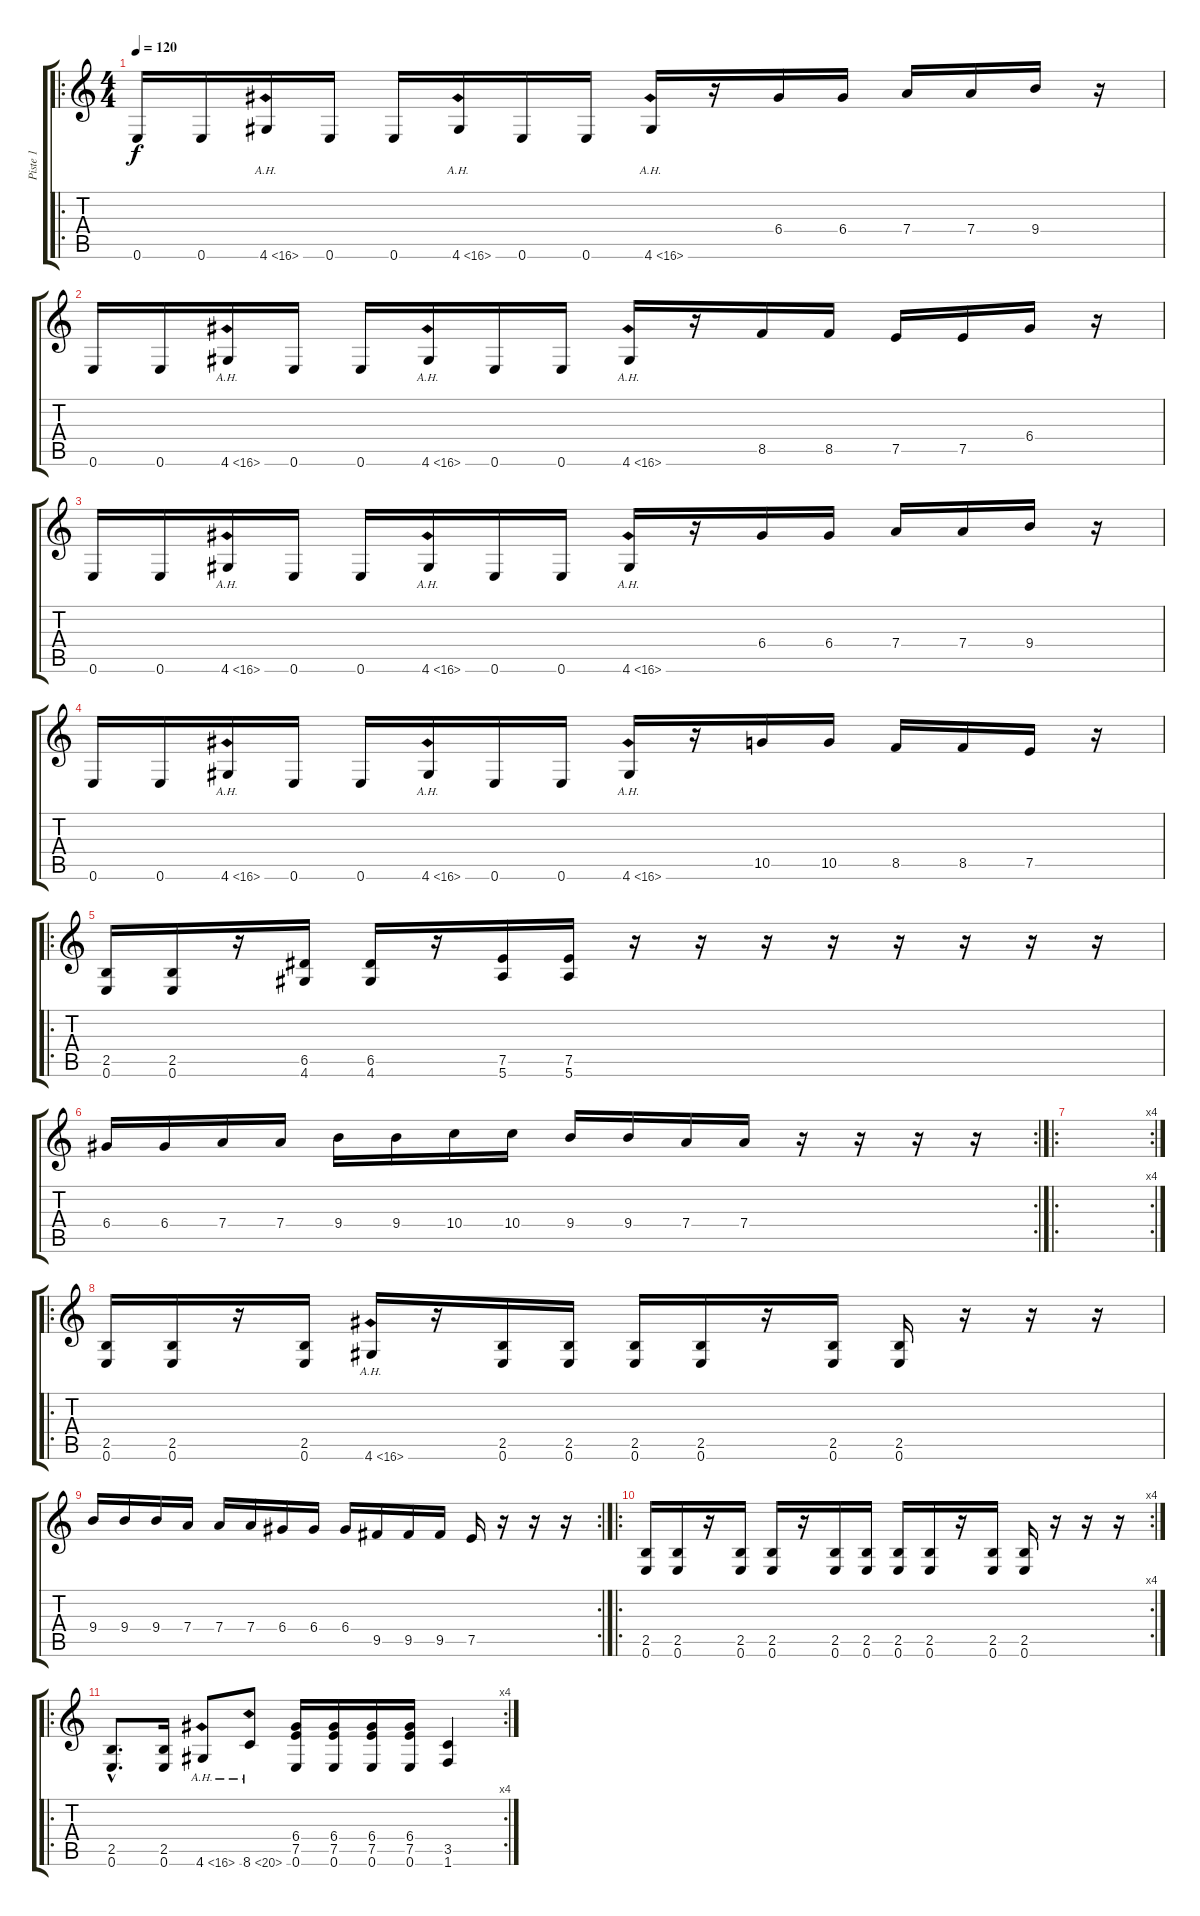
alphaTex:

\track ("Piste 1" "Piste 1") {instrument distortionguitar}
\staff {score tabs}
\tuning (E4 B3 G3 D3 A2 E2) {hide}
\ro
\ts (4 4)
\tempo 120
\clef g2
\ks c
0.6.16{dy f volume 16 instrument distortionguitar} 0.6.16 4.6{ah 12}.16 0.6.16 0.6.16 4.6{ah 12}.16 0.6.16 0.6.16 4.6{ah 12}.16 r.16 6.4.16 6.4.16 7.4.16 7.4.16 9.4.16 r.16 |
0.6.16{volume 16 instrument distortionguitar} 0.6.16 4.6{ah 12}.16 0.6.16 0.6.16 4.6{ah 12}.16 0.6.16 0.6.16 4.6{ah 12}.16 r.16 8.5.16 8.5.16 7.5.16 7.5.16 6.4.16 r.16 |
0.6.16{volume 16 instrument distortionguitar} 0.6.16 4.6{ah 12}.16 0.6.16 0.6.16 4.6{ah 12}.16 0.6.16 0.6.16 4.6{ah 12}.16 r.16 6.4.16 6.4.16 7.4.16 7.4.16 9.4.16 r.16 |
0.6.16{volume 16 instrument distortionguitar} 0.6.16 4.6{ah 12}.16 0.6.16 0.6.16 4.6{ah 12}.16 0.6.16 0.6.16 4.6{ah 12}.16 r.16 10.5.16 10.5.16 8.5.16 8.5.16 7.5.16 r.16 |
\ro
(2.5 0.6).16 (2.5 0.6).16 r.16 (6.5 4.6).16 (6.5 4.6).16 r.16 (7.5 5.6).16 (7.5 5.6).16 r.16 r.16 r.16 r.16 r.16 r.16 r.16 r.16 |
\rc 2
6.4.16 6.4.16 7.4.16 7.4.16 9.4.16 9.4.16 10.4.16 10.4.16 9.4.16 9.4.16 7.4.16 7.4.16 r.16 r.16 r.16 r.16 |
\ro
\rc 4
|
\ro
(2.5 0.6).16 (2.5 0.6).16 r.16 (2.5 0.6).16 4.6{ah 12}.16 r.16 (2.5 0.6).16 (2.5 0.6).16 (2.5 0.6).16 (2.5 0.6).16 r.16 (2.5 0.6).16 (2.5 0.6).16 r.16 r.16 r.16 |
\rc 2
9.4.16 9.4.16 9.4.16 7.4.16 7.4.16 7.4.16 6.4.16 6.4.16 6.4.16 9.5.16 9.5.16 9.5.16 7.5.16 r.16 r.16 r.16 |
\ro
\rc 4
(2.5 0.6).16 (2.5 0.6).16 r.16 (2.5 0.6).16 (2.5 0.6).16 r.16 (2.5 0.6).16 (2.5 0.6).16 (2.5 0.6).16 (2.5 0.6).16 r.16 (2.5 0.6).16 (2.5 0.6).16 r.16 r.16 r.16 |
\ro
\rc 4
(2.5{hac} 0.6{hac}).8{d} (2.5 0.6).16 4.6{ah 12}.8 8.6{ah 12}.8 (6.4 7.5 0.6).16 (6.4 7.5 0.6).16 (6.4 7.5 0.6).16 (6.4 7.5 0.6).16 (3.5 1.6).4
